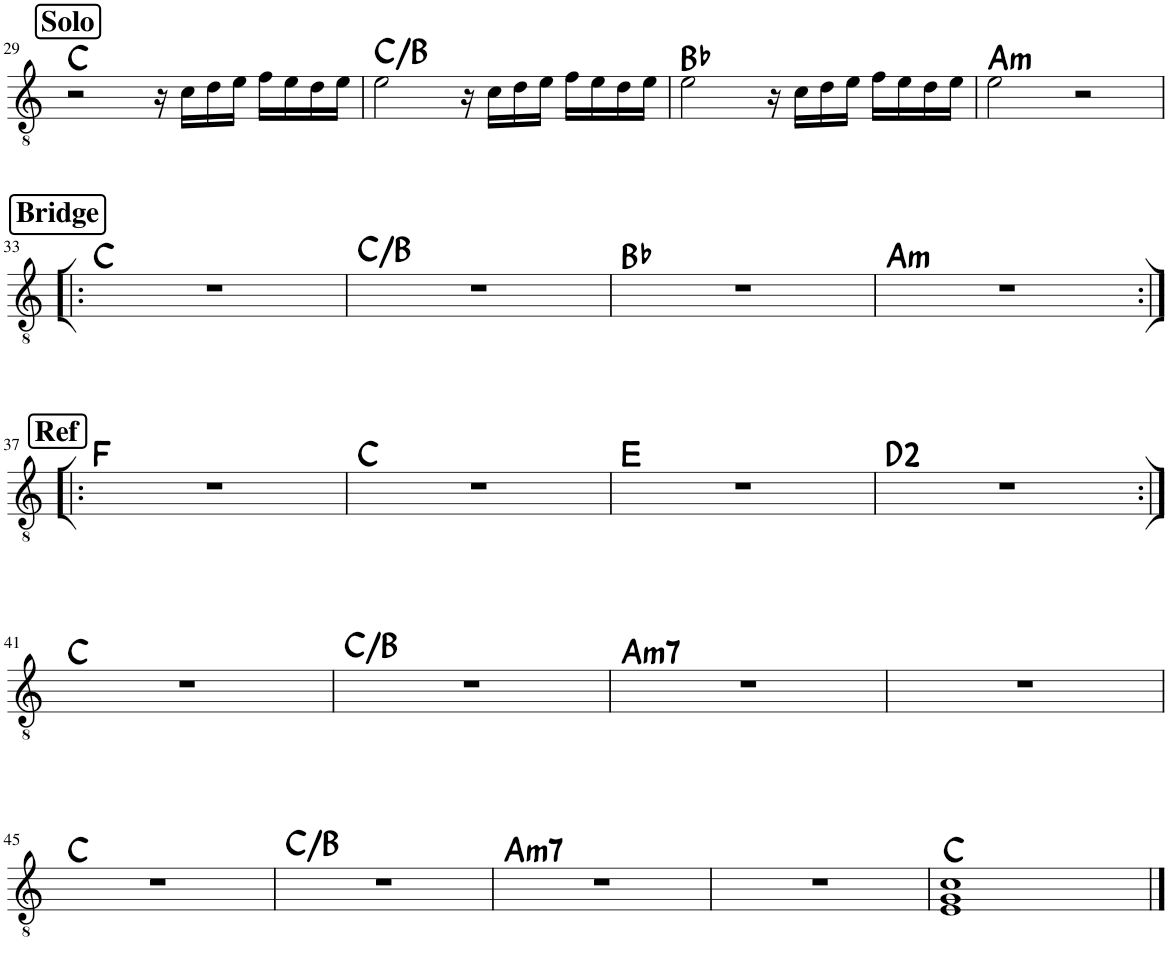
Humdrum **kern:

**kern	**harte
*part1	*part1
*staff1	*
*I"Classical Guitar	*
*I'Guit.	*
!!LO:PB:g=z
*clefGv2	*
*k[]	*
*M4/4	*
!!LO:REH:place=s1:a:B:rj:fs=14:t=Solo
=29	=29
2r	C:maj
16r	.
16c\LL	.
16d\	.
16e\JJ	.
16f\LL	.
16e\	.
16d\	.
16e\JJ	.
=30	=30
2e\	C:maj/7
16r	.
16c\LL	.
16d\	.
16e\JJ	.
16f\LL	.
16e\	.
16d\	.
16e\JJ	.
=31	=31
2e\	Bb:maj
16r	.
16c\LL	.
16d\	.
16e\JJ	.
16f\LL	.
16e\	.
16d\	.
16e\JJ	.
=32	=32
!	!LO:H:kt=m
2e\	A:min
2r	.
!!LO:LB:g=z
!!LO:REH:place=s1:a:B:rj:fs=14:t=Bridge
=33!|:	=33!|:
1r	C:maj
=34	=34
1r	C:maj/7
=35	=35
1r	Bb:maj
=36	=36
!	!LO:H:kt=m
1r	A:min
!!LO:LB:g=z
!!LO:REH:place=s1:a:B:rj:fs=14:t=Ref
=37:|!|:	=37:|!|:
1r	F:maj
=38	=38
1r	C:maj
=39	=39
1r	E:maj
=40	=40
1r	D:maj(2)
!!LO:LB:g=z
=41:|!	=41:|!
1r	C:maj
=42	=42
1r	C:maj/7
=43	=43
!	!LO:H:kt=m7
1r	A:min7
=44	=44
1r	.
!!LO:LB:g=z
=45	=45
1r	C:maj
=46	=46
1r	C:maj/7
=47	=47
!	!LO:H:kt=m7
1r	A:min7
=48	=48
1r	.
=49	=49
1E 1G 1c	C:maj
==	==
*-	*-
